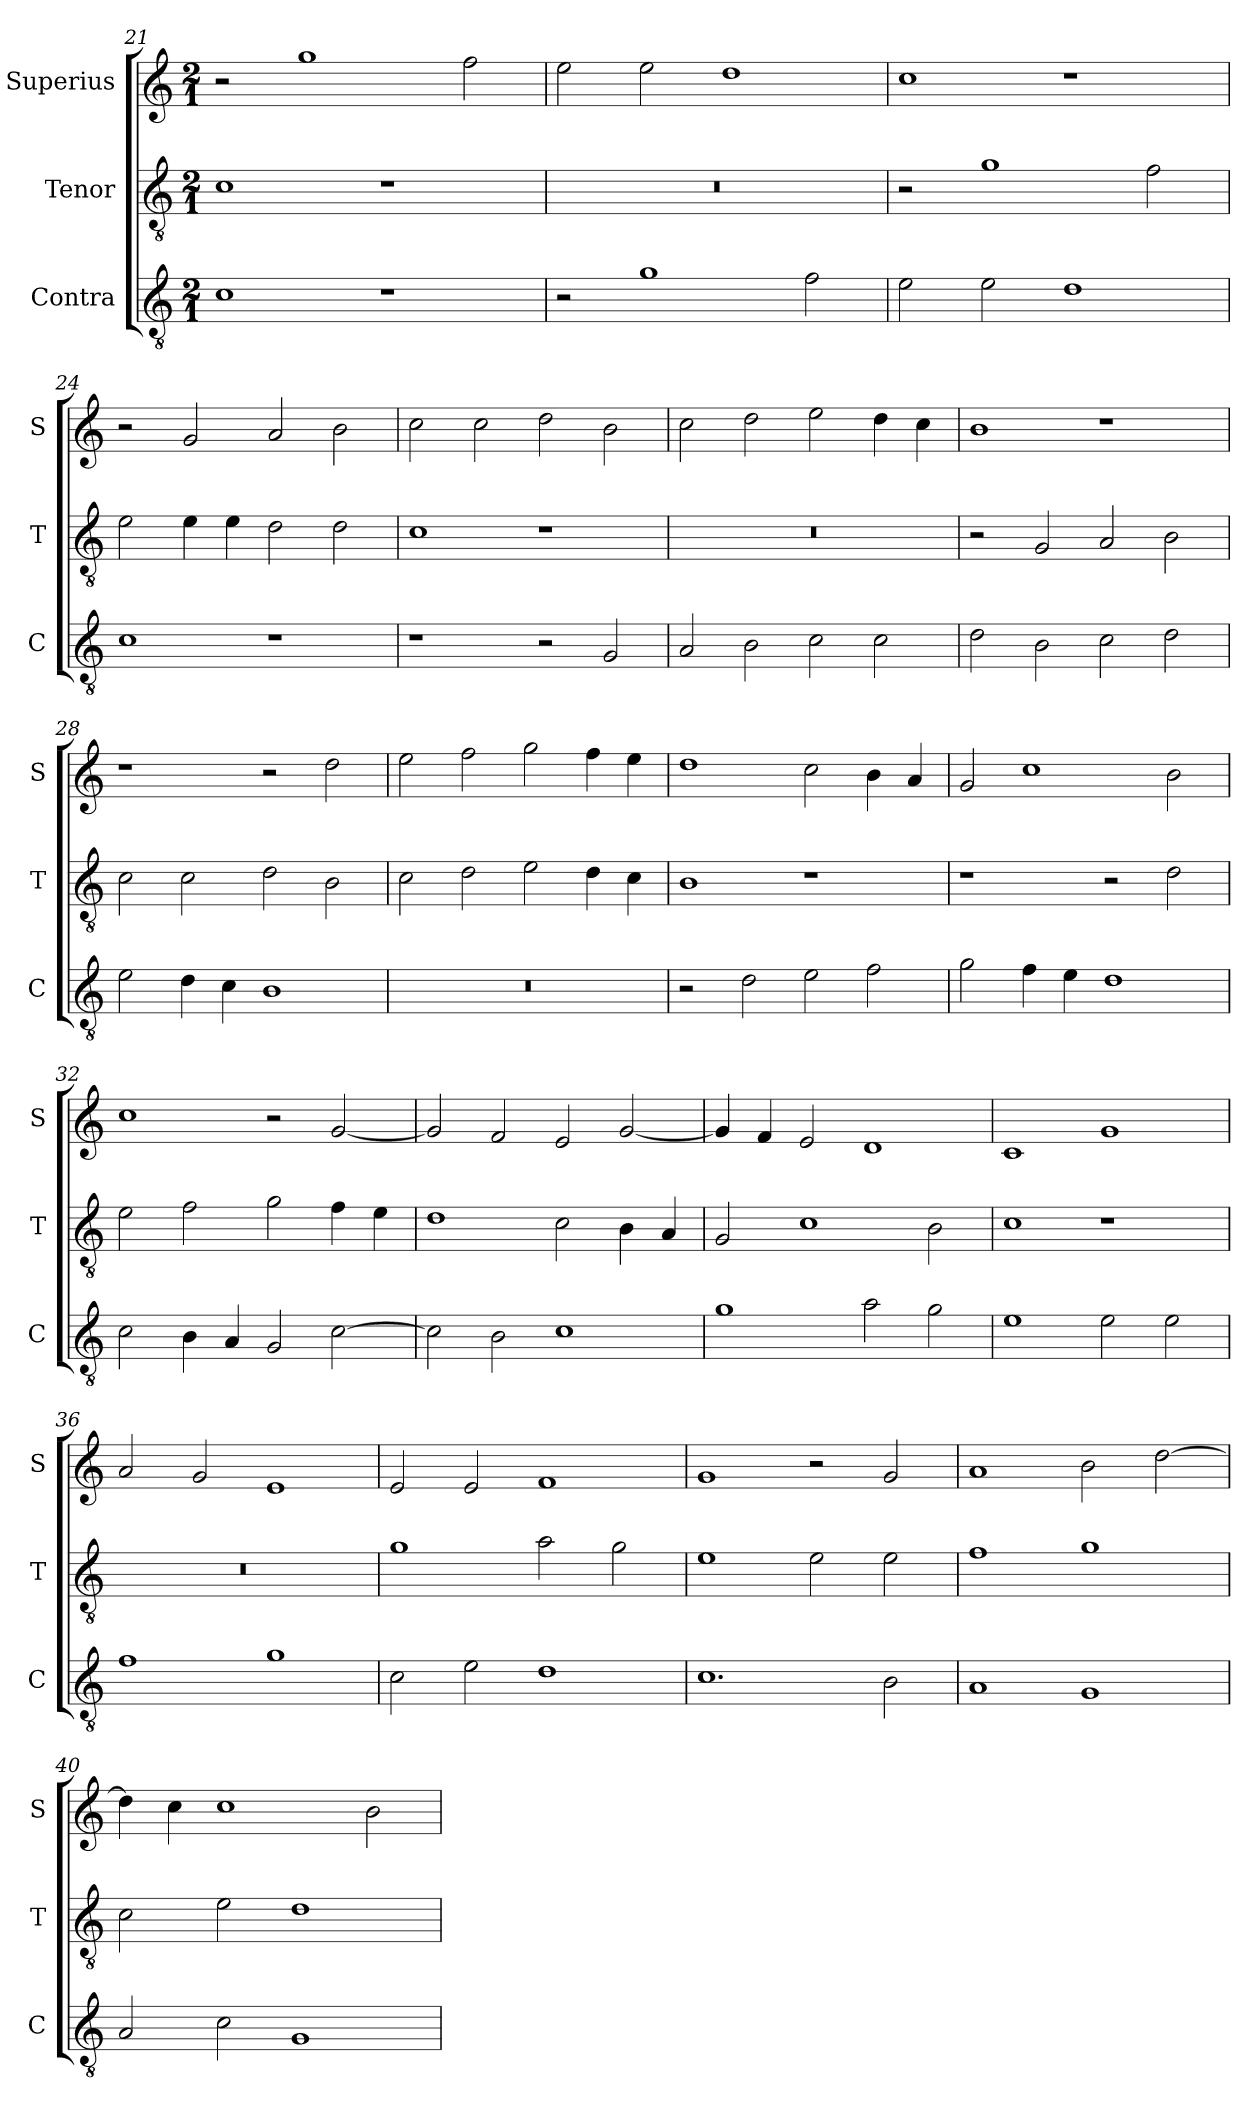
**kern	**kern	**kern
*part3	*part2	*part1
*staff3	*staff2	*staff1
*I"Contra	*I"Tenor	*I"Superius
*I'C	*I'T	*I'S
*clefGv2	*clefGv2	*clefG2
*k[]	*k[]	*k[]
*M2/1	*M2/1	*M2/1
=21	=21	=21
1c	1c	2r
.	.	1gg
1r	1r	.
.	.	2ff\
=22	=22	=22
2r	0r	2ee\
1g	.	2ee\
.	.	1dd
2f\	.	.
=23	=23	=23
2e\	2r	1cc
2e\	1g	.
1d	.	1r
.	2f\	.
=24	=24	=24
1c	2e\	2r
.	4e\	2g/
.	4e\	.
1r	2d\	2a/
.	2d\	2b\
=25	=25	=25
1r	1c	2cc\
.	.	2cc\
2r	1r	2dd\
2G/	.	2b\
=26	=26	=26
2A/	0r	2cc\
2B\	.	2dd\
2c\	.	2ee\
2c\	.	4dd\
.	.	4cc\
=27	=27	=27
2d\	2r	1b
2B\	2G/	.
2c\	2A/	1r
2d\	2B\	.
=28	=28	=28
2e\	2c\	1r
4d\	2c\	.
4c\	.	.
1B	2d\	2r
.	2B\	2dd\
=29	=29	=29
0r	2c\	2ee\
.	2d\	2ff\
.	2e\	2gg\
.	4d\	4ff\
.	4c\	4ee\
=30	=30	=30
2r	1B	1dd
2d\	.	.
2e\	1r	2cc\
2f\	.	4b\
.	.	4a/
=31	=31	=31
2g\	1r	2g/
4f\	.	1cc
4e\	.	.
1d	2r	.
.	2d\	2b\
=32	=32	=32
2c\	2e\	1cc
4B\	2f\	.
4A/	.	.
2G/	2g\	2r
[2c\	4f\	[2g/
.	4e\	.
=33	=33	=33
2c\]	1d	2g/]
2B\	.	2f/
1c	2c\	2e/
.	4B\	[2g/
.	4A/	.
=34	=34	=34
1g	2G/	4g/]
.	.	4f/
.	1c	2e/
2a\	.	1d
2g\	2B\	.
=35	=35	=35
1e	1c	1c
2e\	1r	1g
2e\	.	.
=36	=36	=36
1f	0r	2a/
.	.	2g/
1g	.	1e
=37	=37	=37
2c\	1g	2e/
2e\	.	2e/
1d	2a\	1f
.	2g\	.
=38	=38	=38
1.c	1e	1g
.	2e\	2r
2B\	2e\	2g/
=39	=39	=39
1A	1f	1a
1G	1g	2b\
.	.	[2dd\
=40	=40	=40
2A/	2c\	4dd\]
.	.	4cc\
2c\	2e\	1cc
1G	1d	.
.	.	2b\
=	=	=
*-	*-	*-
